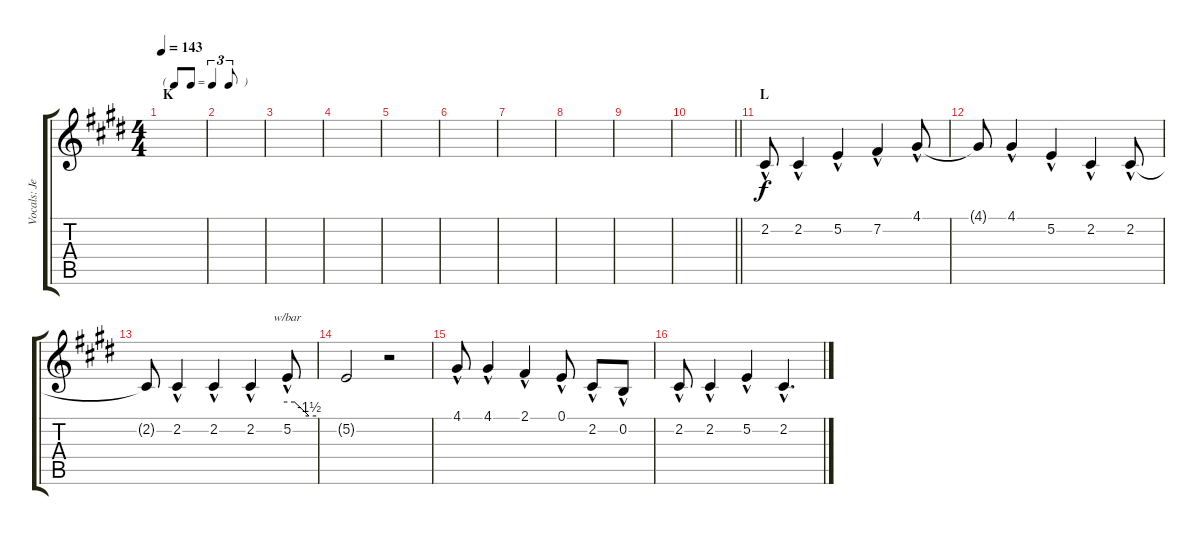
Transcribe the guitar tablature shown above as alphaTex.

\track ("Vocals: Jeff" "Vocals: Je") {instrument lead2sawtooth}
\staff {score tabs}
\tuning (E4 B3 G3 D3 A2 E2) {hide}
\ts (4 4)
\tf triplet8th
\section ("" "K")
\tempo 143
\clef g2
\ks e
|
|
|
|
|
|
|
|
|
\barLineRight lightlight
|
\section ("" "L")
2.2{hac}.8 2.2{hac}.4 5.2{hac}.4 7.2{hac}.4 4.1{hac}.8 |
4.1{t}.8 4.1{hac}.4 5.2{hac}.4 2.2{hac}.4 2.2{hac}.8 |
2.2{t}.8 2.2{hac}.4 2.2{hac}.4 2.2{hac}.4 5.2{hac}.8{tbe (custom default 0 0 15 0 45 -6 60 -6)} |
5.2{t}.2 r.2 |
4.1{hac}.8 4.1{hac}.4 2.1{hac}.4 0.1{hac}.8 2.2{hac}.8 0.2{hac}.8 |
2.2{hac}.8 2.2{hac}.4 5.2{hac}.4 2.2{hac}.4{d}
